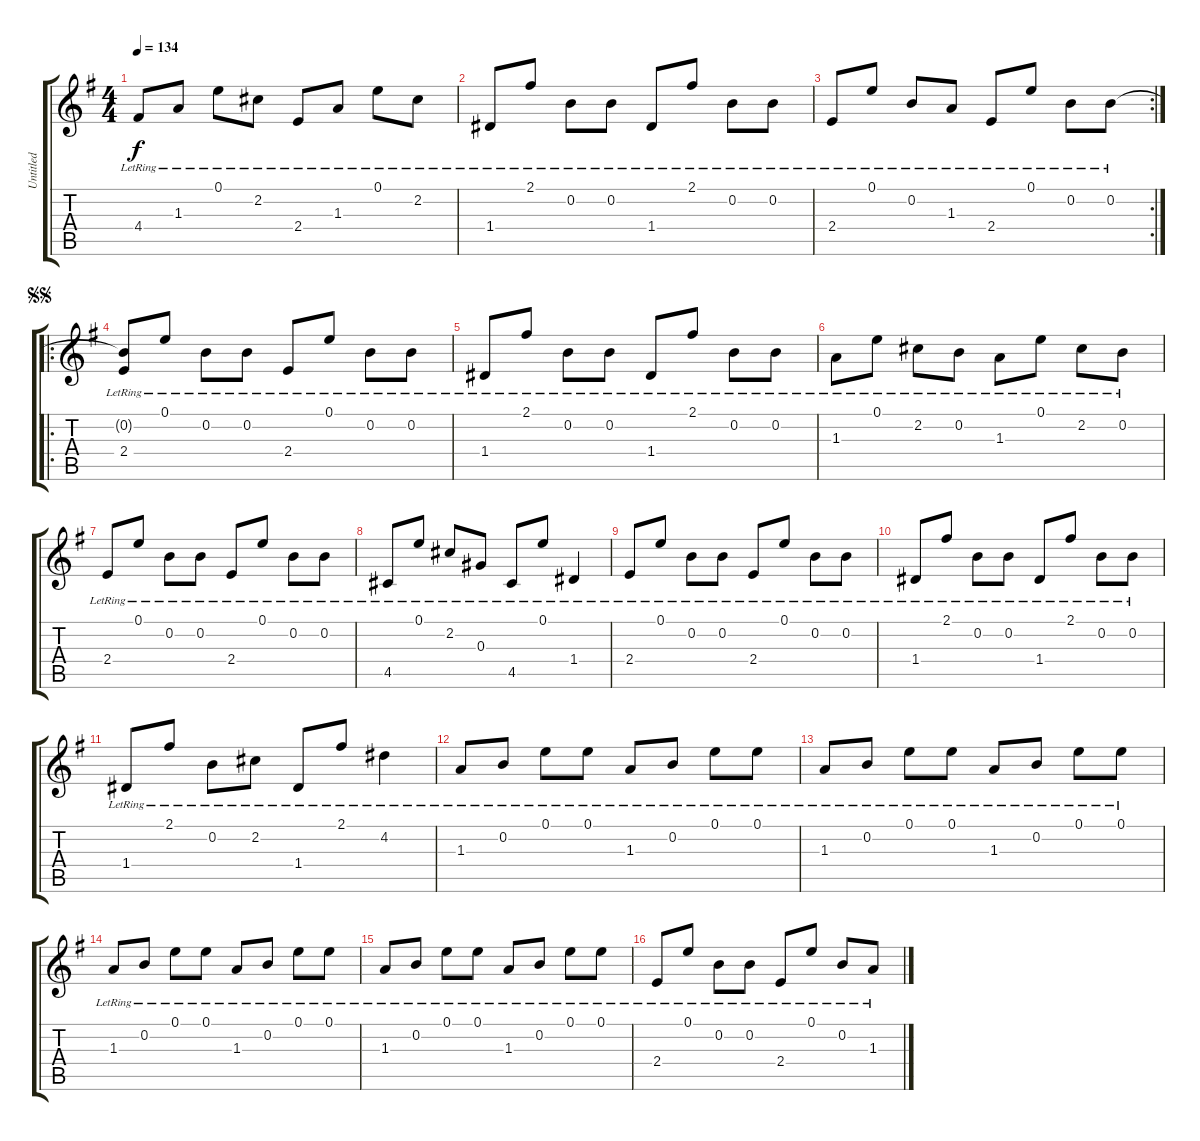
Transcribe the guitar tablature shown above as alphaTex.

\track ("Untitled" "Untitled") {instrument acousticguitarsteel}
\staff {score tabs}
\tuning (E4 B3 Ab3 D3 A2 E2) {hide}
\ts (4 4)
\tempo 134
\clef g2
\ks g
4.4{lr}.8{dy f} 1.3{lr}.8 0.1{lr}.8 2.2{lr}.8 2.4{lr}.8 1.3{lr}.8 0.1{lr}.8 2.2{lr}.8 |
1.4{lr}.8 2.1{lr}.8 0.2{lr}.8 0.2{lr}.8 1.4{lr}.8 2.1{lr}.8 0.2{lr}.8 0.2{lr}.8 |
\rc 2
2.4{lr}.8 0.1{lr}.8 0.2{lr}.8 1.3{lr}.8 2.4{lr}.8 0.1{lr}.8 0.2{lr}.8 0.2{lr}.8 |
\ro
\jump segnosegno
(0.2{t} 2.4{lr}).8 0.1{lr}.8 0.2{lr}.8 0.2{lr}.8 2.4{lr}.8 0.1{lr}.8 0.2{lr}.8 0.2{lr}.8 |
1.4{lr}.8 2.1{lr}.8 0.2{lr}.8 0.2{lr}.8 1.4{lr}.8 2.1{lr}.8 0.2{lr}.8 0.2{lr}.8 |
1.3{lr}.8 0.1{lr}.8 2.2{lr}.8 0.2{lr}.8 1.3{lr}.8 0.1{lr}.8 2.2{lr}.8 0.2{lr}.8 |
2.4{lr}.8 0.1{lr}.8 0.2{lr}.8 0.2{lr}.8 2.4{lr}.8 0.1{lr}.8 0.2{lr}.8 0.2{lr}.8 |
4.5{lr}.8 0.1{lr}.8 2.2{lr}.8 0.3{lr}.8 4.5{lr}.8 0.1{lr}.8 1.4{lr}.4 |
2.4{lr}.8 0.1{lr}.8 0.2{lr}.8 0.2{lr}.8 2.4{lr}.8 0.1{lr}.8 0.2{lr}.8 0.2{lr}.8 |
1.4{lr}.8 2.1{lr}.8 0.2{lr}.8 0.2{lr}.8 1.4{lr}.8 2.1{lr}.8 0.2{lr}.8 0.2{lr}.8 |
1.4{lr}.8 2.1{lr}.8 0.2{lr}.8 2.2{lr}.8 1.4{lr}.8 2.1{lr}.8 4.2{lr}.4 |
1.3{lr}.8 0.2{lr}.8 0.1{lr}.8 0.1{lr}.8 1.3{lr}.8 0.2{lr}.8 0.1{lr}.8 0.1{lr}.8 |
1.3{lr}.8 0.2{lr}.8 0.1{lr}.8 0.1{lr}.8 1.3{lr}.8 0.2{lr}.8 0.1{lr}.8 0.1{lr}.8 |
1.3{lr}.8 0.2{lr}.8 0.1{lr}.8 0.1{lr}.8 1.3{lr}.8 0.2{lr}.8 0.1{lr}.8 0.1{lr}.8 |
1.3{lr}.8 0.2{lr}.8 0.1{lr}.8 0.1{lr}.8 1.3{lr}.8 0.2{lr}.8 0.1{lr}.8 0.1{lr}.8 |
2.4{lr}.8 0.1{lr}.8 0.2{lr}.8 0.2{lr}.8 2.4{lr}.8 0.1{lr}.8 0.2{lr}.8 1.3{lr}.8
